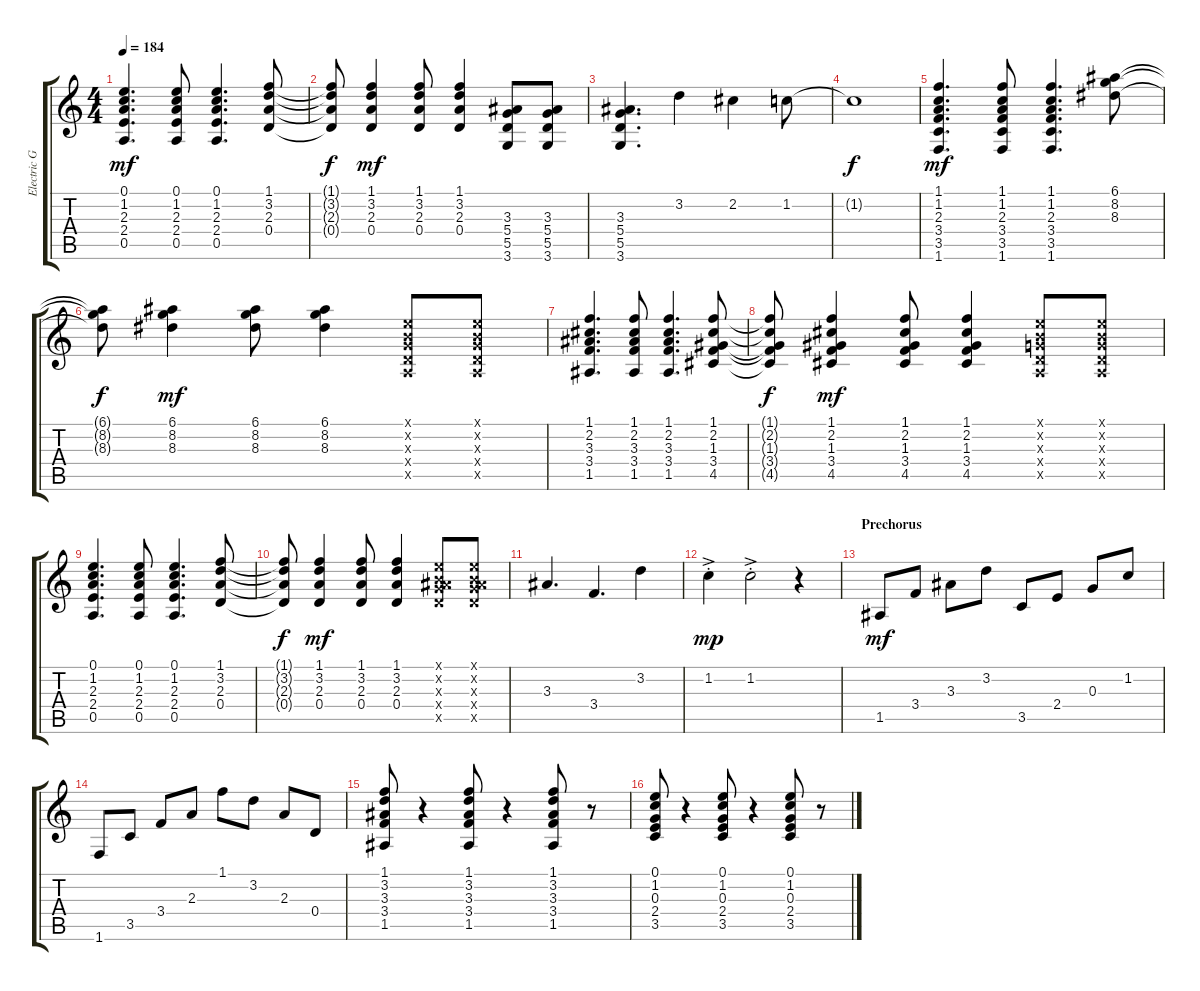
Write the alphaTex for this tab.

\track ("Electric Guitar" "Electric G") {instrument overdrivenguitar}
\staff {score tabs}
\tuning (E4 B3 G3 D3 A2 E2) {hide}
\ts (4 4)
\tempo 184
\clef g2
\ks c
(0.1 1.2 2.3 2.4 0.5).4{d dy mf} (0.1 1.2 2.3 2.4 0.5).8 (0.1 1.2 2.3 2.4 0.5).4{d} (1.1 3.2 2.3 0.4).8 |
(1.1{t} 3.2{t} 2.3{t} 0.4{t}).8{dy f} (1.1 3.2 2.3 0.4).4{dy mf} (1.1 3.2 2.3 0.4).8 (1.1 3.2 2.3 0.4).4 (3.3 5.4 5.5 3.6).8 (3.3 5.4 5.5 3.6).8 |
(3.3 5.4 5.5 3.6).4{d} 3.2.4 2.2.4 1.2.8 |
1.2{t}.1{dy f} |
(1.1 1.2 2.3 3.4 3.5 1.6).4{d dy mf} (1.1 1.2 2.3 3.4 3.5 1.6).8 (1.1 1.2 2.3 3.4 3.5 1.6).4{d} (6.1 8.2 8.3).8 |
(6.1{t} 8.2{t} 8.3{t}).8{dy f} (6.1 8.2 8.3).4{dy mf} (6.1 8.2 8.3).8 (6.1 8.2 8.3).4 (0.1{x} 0.2{x} 0.3{x} 0.4{x} 0.5{x}).8 (0.1{x} 0.2{x} 0.3{x} 0.4{x} 0.5{x}).8 |
(1.1 2.2 3.3 3.4 1.5).4{d} (1.1 2.2 3.3 3.4 1.5).8 (1.1 2.2 3.3 3.4 1.5).4{d} (1.1 2.2 1.3 3.4 4.5).8 |
(1.1{t} 2.2{t} 1.3{t} 3.4{t} 4.5{t}).8{dy f} (1.1 2.2 1.3 3.4 4.5).4{dy mf} (1.1 2.2 1.3 3.4 4.5).8 (1.1 2.2 1.3 3.4 4.5).4 (0.1{x} 0.2{x} 0.3{x} 0.4{x} 0.5{x}).8 (0.1{x} 0.2{x} 0.3{x} 0.4{x} 0.5{x}).8 |
(0.1 1.2 2.3 2.4 0.5).4{d} (0.1 1.2 2.3 2.4 0.5).8 (0.1 1.2 2.3 2.4 0.5).4{d} (1.1 3.2 2.3 0.4).8 |
(1.1{t} 3.2{t} 2.3{t} 0.4{t}).8{dy f} (1.1 3.2 2.3 0.4).4{dy mf} (1.1 3.2 2.3 0.4).8 (1.1 3.2 2.3 0.4).4 (0.1{x} 0.2{x} 3.3{x} 5.4{x} 5.5{x}).8 (0.1{x} 0.2{x} 3.3{x} 5.4{x} 5.5{x}).8 |
3.3.4{d} 3.4.4{d} 3.2.4 |
1.2{ac st}.4{dy mp} 1.2{ac st}.2 r.4 |
\section ("" "Prechorus")
1.5.8{dy mf} 3.4.8 3.3.8 3.2.8 3.5.8 2.4.8 0.3.8 1.2.8 |
1.6.8 3.5.8 3.4.8 2.3.8 1.1.8 3.2.8 2.3.8 0.4.8 |
(1.1 3.2 3.3 3.4 1.5).8 r.4 (1.1 3.2 3.3 3.4 1.5).8 r.4 (1.1 3.2 3.3 3.4 1.5).8 r.8 |
(0.1 1.2 0.3 2.4 3.5).8 r.4 (0.1 1.2 0.3 2.4 3.5).8 r.4 (0.1 1.2 0.3 2.4 3.5).8 r.8
